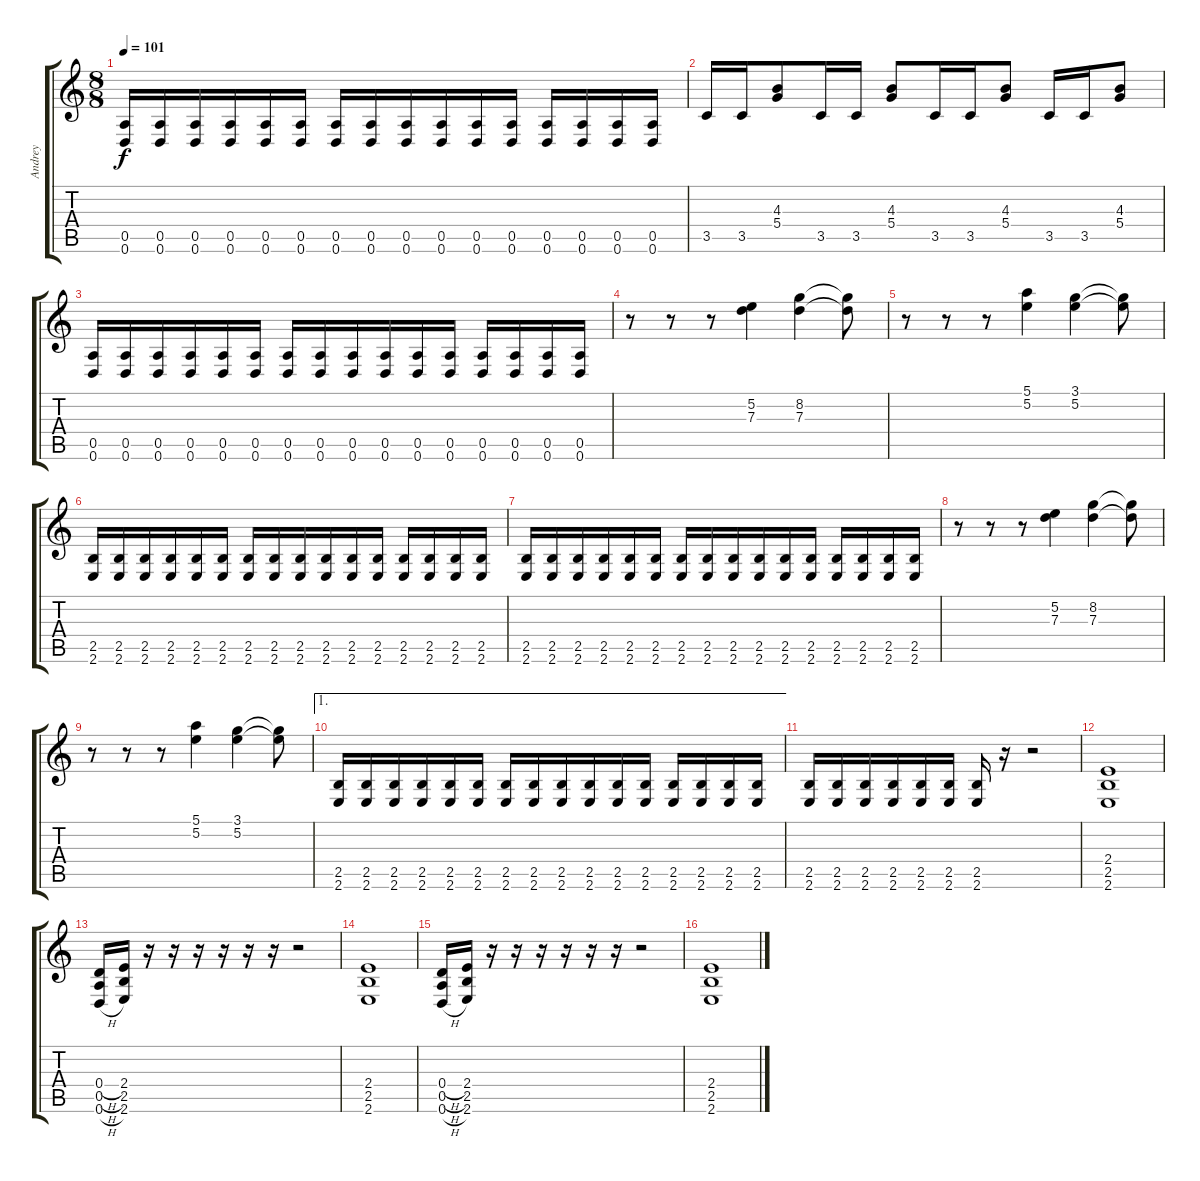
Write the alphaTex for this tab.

\track ("Andrey" "Andrey") {instrument overdrivenguitar}
\staff {score tabs}
\tuning (E4 B3 G3 D3 A2 D2) {hide}
\ts (8 8)
\tempo 101
\clef g2
\ks c
(0.5 0.6).16{dy f} (0.5 0.6).16 (0.5 0.6).16 (0.5 0.6).16 (0.5 0.6).16 (0.5 0.6).16 (0.5 0.6).16 (0.5 0.6).16 (0.5 0.6).16 (0.5 0.6).16 (0.5 0.6).16 (0.5 0.6).16 (0.5 0.6).16 (0.5 0.6).16 (0.5 0.6).16 (0.5 0.6).16 |
3.5.16 3.5.16 (4.3 5.4).8 3.5.16 3.5.16 (4.3 5.4).8 3.5.16 3.5.16 (4.3 5.4).8 3.5.16 3.5.16 (4.3 5.4).8 |
(0.5 0.6).16 (0.5 0.6).16 (0.5 0.6).16 (0.5 0.6).16 (0.5 0.6).16 (0.5 0.6).16 (0.5 0.6).16 (0.5 0.6).16 (0.5 0.6).16 (0.5 0.6).16 (0.5 0.6).16 (0.5 0.6).16 (0.5 0.6).16 (0.5 0.6).16 (0.5 0.6).16 (0.5 0.6).16 |
r.8 r.8 r.8 (5.2 7.3).4 (8.2 7.3).4 (8.2{t} 7.3{t}).8 |
r.8 r.8 r.8 (5.1 5.2).4 (3.1 5.2).4 (3.1{t} 5.2{t}).8 |
(2.5 2.6).16 (2.5 2.6).16 (2.5 2.6).16 (2.5 2.6).16 (2.5 2.6).16 (2.5 2.6).16 (2.5 2.6).16 (2.5 2.6).16 (2.5 2.6).16 (2.5 2.6).16 (2.5 2.6).16 (2.5 2.6).16 (2.5 2.6).16 (2.5 2.6).16 (2.5 2.6).16 (2.5 2.6).16 |
(2.5 2.6).16 (2.5 2.6).16 (2.5 2.6).16 (2.5 2.6).16 (2.5 2.6).16 (2.5 2.6).16 (2.5 2.6).16 (2.5 2.6).16 (2.5 2.6).16 (2.5 2.6).16 (2.5 2.6).16 (2.5 2.6).16 (2.5 2.6).16 (2.5 2.6).16 (2.5 2.6).16 (2.5 2.6).16 |
r.8 r.8 r.8 (5.2 7.3).4 (8.2 7.3).4 (8.2{t} 7.3{t}).8 |
r.8 r.8 r.8 (5.1 5.2).4 (3.1 5.2).4 (3.1{t} 5.2{t}).8 |
\ae 1
(2.5 2.6).16 (2.5 2.6).16 (2.5 2.6).16 (2.5 2.6).16 (2.5 2.6).16 (2.5 2.6).16 (2.5 2.6).16 (2.5 2.6).16 (2.5 2.6).16 (2.5 2.6).16 (2.5 2.6).16 (2.5 2.6).16 (2.5 2.6).16 (2.5 2.6).16 (2.5 2.6).16 (2.5 2.6).16 |
(2.5 2.6).16 (2.5 2.6).16 (2.5 2.6).16 (2.5 2.6).16 (2.5 2.6).16 (2.5 2.6).16 (2.5 2.6).16 r.16 r.2 |
(2.4 2.5 2.6).1 |
(0.4{h} 0.5{h} 0.6{h}).16 (2.4 2.5 2.6).16 r.16 r.16 r.16 r.16 r.16 r.16 r.2 |
(2.4 2.5 2.6).1 |
(0.4{h} 0.5{h} 0.6{h}).16 (2.4 2.5 2.6).16 r.16 r.16 r.16 r.16 r.16 r.16 r.2 |
(2.4 2.5 2.6).1
